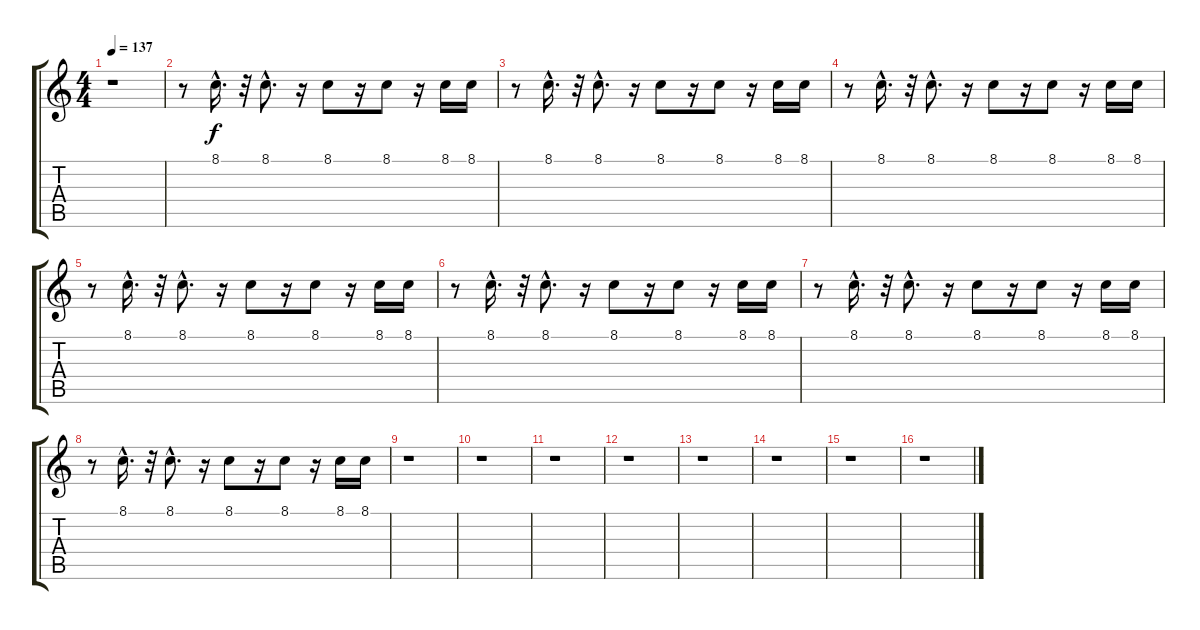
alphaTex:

\track "" {instrument synthdrum}
\staff {score tabs}
\tuning (E4 B3 G3 D3 A2 E2) {hide}
\ts (4 4)
\tempo 137
\clef g2
\ks c
r.1{dy f} |
r.8 8.1{hac}.16{d} r.32 8.1{hac}.8{d} r.16 8.1.8 r.16 8.1.8 r.16 8.1.16 8.1.16 |
r.8 8.1{hac}.16{d} r.32 8.1{hac}.8{d} r.16 8.1.8 r.16 8.1.8 r.16 8.1.16 8.1.16 |
r.8 8.1{hac}.16{d} r.32 8.1{hac}.8{d} r.16 8.1.8 r.16 8.1.8 r.16 8.1.16 8.1.16 |
r.8 8.1{hac}.16{d} r.32 8.1{hac}.8{d} r.16 8.1.8 r.16 8.1.8 r.16 8.1.16 8.1.16 |
r.8 8.1{hac}.16{d} r.32 8.1{hac}.8{d} r.16 8.1.8 r.16 8.1.8 r.16 8.1.16 8.1.16 |
r.8 8.1{hac}.16{d} r.32 8.1{hac}.8{d} r.16 8.1.8 r.16 8.1.8 r.16 8.1.16 8.1.16 |
r.8 8.1{hac}.16{d} r.32 8.1{hac}.8{d} r.16 8.1.8 r.16 8.1.8 r.16 8.1.16 8.1.16 |
r.1 |
r.1 |
r.1 |
r.1 |
r.1 |
r.1 |
r.1 |
r.1
